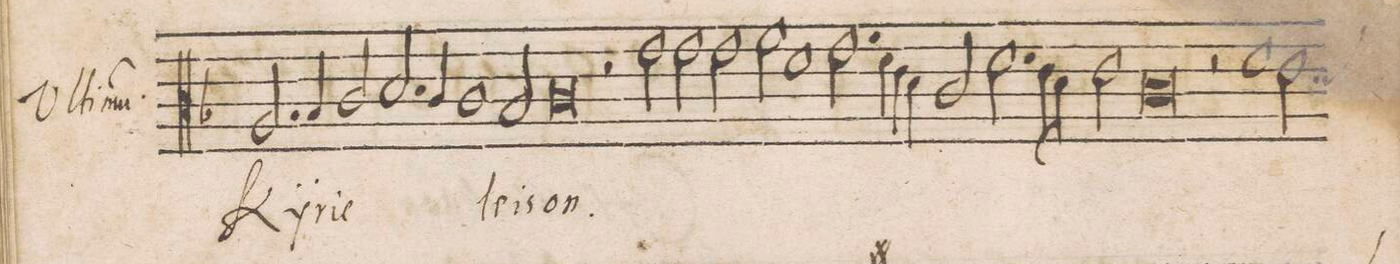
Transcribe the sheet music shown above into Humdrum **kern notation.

**kern	**text
*I"CANTVS	*
*clefC2	*
*k[b-]	*
*met(C|)	*
*M2/1	*
2.A/	Kÿ-
4B-/	-ri-
2c/	-e-
2.d/	.
=42	=42
4c/	.
1c	-le-
2B-/	-i-
=43	=43
0c	-son.
=44	=44
2r	.
2g\	.
2g\	.
2g\	.
=45	=45
2a\	.
1f	.
2.g\	.
=46	=46
4f\	.
4e\	.
4d\	.
2c/	.
2.f\	.
=47	=47
8e\L	.
8d\J	.
2e\	.
0c	.
=48	=48
2r	.
1f	.
=49	=49
*custos:d	*
2e\	.
*-	*-
